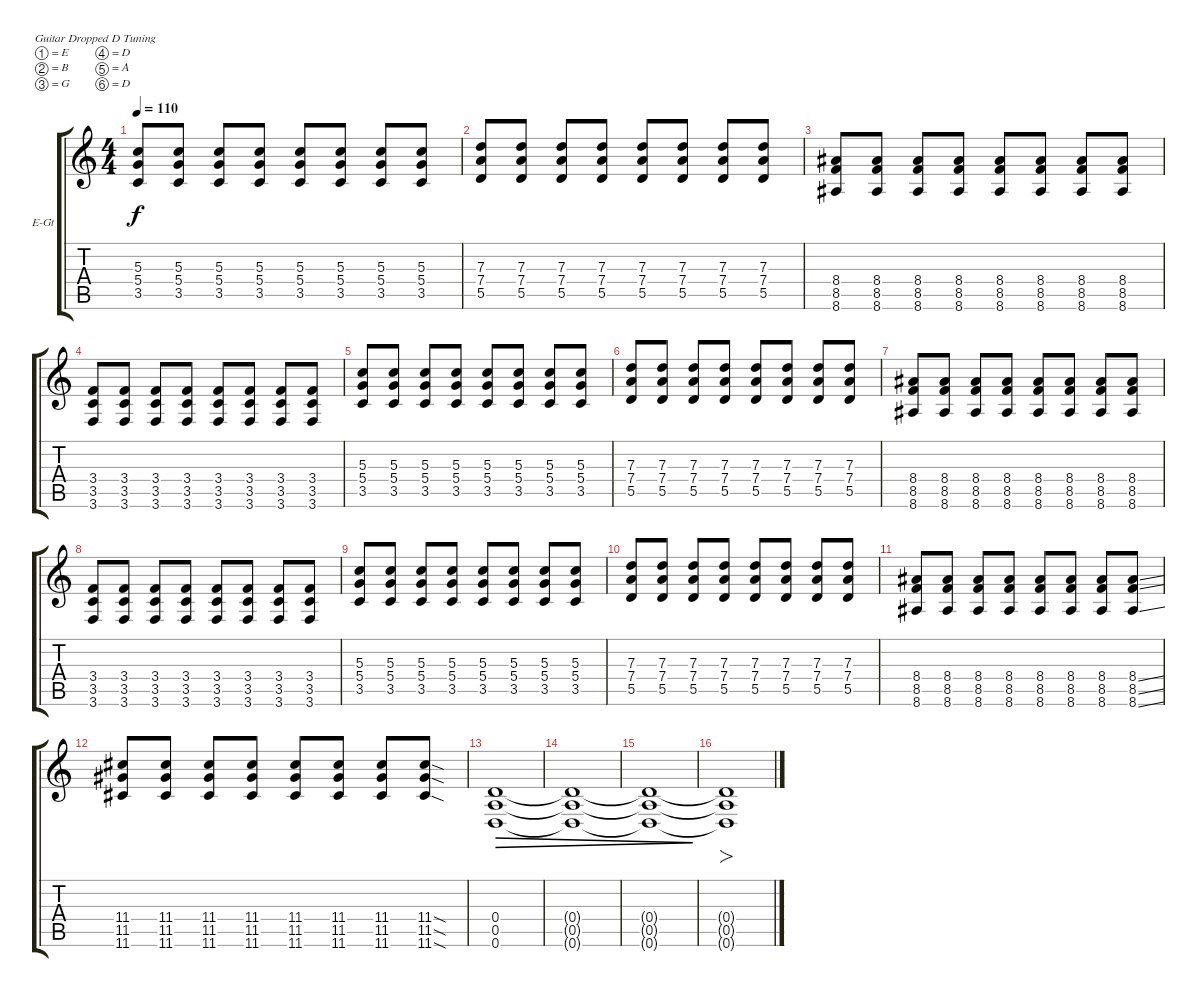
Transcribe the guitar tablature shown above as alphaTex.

\bracketExtendMode groupsimilarinstruments
\firstSystemTrackNameOrientation horizontal
\otherSystemsTrackNameOrientation horizontal
\track ("  Zacky Vengeance - Lead" "E-Gt") {instrument overdrivenguitar}
\staff {score tabs}
\tuning (E4 B3 G3 D3 A2 D2)
\ts (4 4)
\tempo 110
\clef g2
\ks c
(5.3 5.4 3.5).8{dy f} (5.3 5.4 3.5).8 (5.3 5.4 3.5).8 (5.3 5.4 3.5).8 (5.3 5.4 3.5).8 (5.3 5.4 3.5).8 (5.3 5.4 3.5).8 (5.3 5.4 3.5).8 |
(7.3 7.4 5.5).8 (7.3 7.4 5.5).8 (7.3 7.4 5.5).8 (7.3 7.4 5.5).8 (7.3 7.4 5.5).8 (7.3 7.4 5.5).8 (7.3 7.4 5.5).8 (7.3 7.4 5.5).8 |
(8.4 8.5 8.6).8 (8.4 8.5 8.6).8 (8.4 8.5 8.6).8 (8.4 8.5 8.6).8 (8.4 8.5 8.6).8 (8.4 8.5 8.6).8 (8.4 8.5 8.6).8 (8.4 8.5 8.6).8 |
(3.4 3.5 3.6).8 (3.4 3.5 3.6).8 (3.4 3.5 3.6).8 (3.4 3.5 3.6).8 (3.4 3.5 3.6).8 (3.4 3.5 3.6).8 (3.4 3.5 3.6).8 (3.4 3.5 3.6).8 |
(5.3 5.4 3.5).8 (5.3 5.4 3.5).8 (5.3 5.4 3.5).8 (5.3 5.4 3.5).8 (5.3 5.4 3.5).8 (5.3 5.4 3.5).8 (5.3 5.4 3.5).8 (5.3 5.4 3.5).8 |
(7.3 7.4 5.5).8 (7.3 7.4 5.5).8 (7.3 7.4 5.5).8 (7.3 7.4 5.5).8 (7.3 7.4 5.5).8 (7.3 7.4 5.5).8 (7.3 7.4 5.5).8 (7.3 7.4 5.5).8 |
(8.4 8.5 8.6).8 (8.4 8.5 8.6).8 (8.4 8.5 8.6).8 (8.4 8.5 8.6).8 (8.4 8.5 8.6).8 (8.4 8.5 8.6).8 (8.4 8.5 8.6).8 (8.4 8.5 8.6).8 |
(3.4 3.5 3.6).8 (3.4 3.5 3.6).8 (3.4 3.5 3.6).8 (3.4 3.5 3.6).8 (3.4 3.5 3.6).8 (3.4 3.5 3.6).8 (3.4 3.5 3.6).8 (3.4 3.5 3.6).8 |
(5.3 5.4 3.5).8 (5.3 5.4 3.5).8 (5.3 5.4 3.5).8 (5.3 5.4 3.5).8 (5.3 5.4 3.5).8 (5.3 5.4 3.5).8 (5.3 5.4 3.5).8 (5.3 5.4 3.5).8 |
(7.3 7.4 5.5).8 (7.3 7.4 5.5).8 (7.3 7.4 5.5).8 (7.3 7.4 5.5).8 (7.3 7.4 5.5).8 (7.3 7.4 5.5).8 (7.3 7.4 5.5).8 (7.3 7.4 5.5).8 |
(8.4 8.5 8.6).8 (8.4 8.5 8.6).8 (8.4 8.5 8.6).8 (8.4 8.5 8.6).8 (8.4 8.5 8.6).8 (8.4 8.5 8.6).8 (8.4 8.5 8.6).8 (8.4{ss} 8.5{ss} 8.6{ss}).8 |
(11.4 11.5 11.6).8 (11.4 11.5 11.6).8 (11.4 11.5 11.6).8 (11.4 11.5 11.6).8 (11.4 11.5 11.6).8 (11.4 11.5 11.6).8 (11.4 11.5 11.6).8 (11.4{sod} 11.5{sod} 11.6{sod}).8 |
(0.6 0.5 0.4).1{dec} |
(0.6{t} 0.5{t} 0.4{t}).1{dec} |
(0.6{t} 0.5{t} 0.4{t}).1{dec} |
(0.6{t} 0.5{t} 0.4{t}).1{fo}
